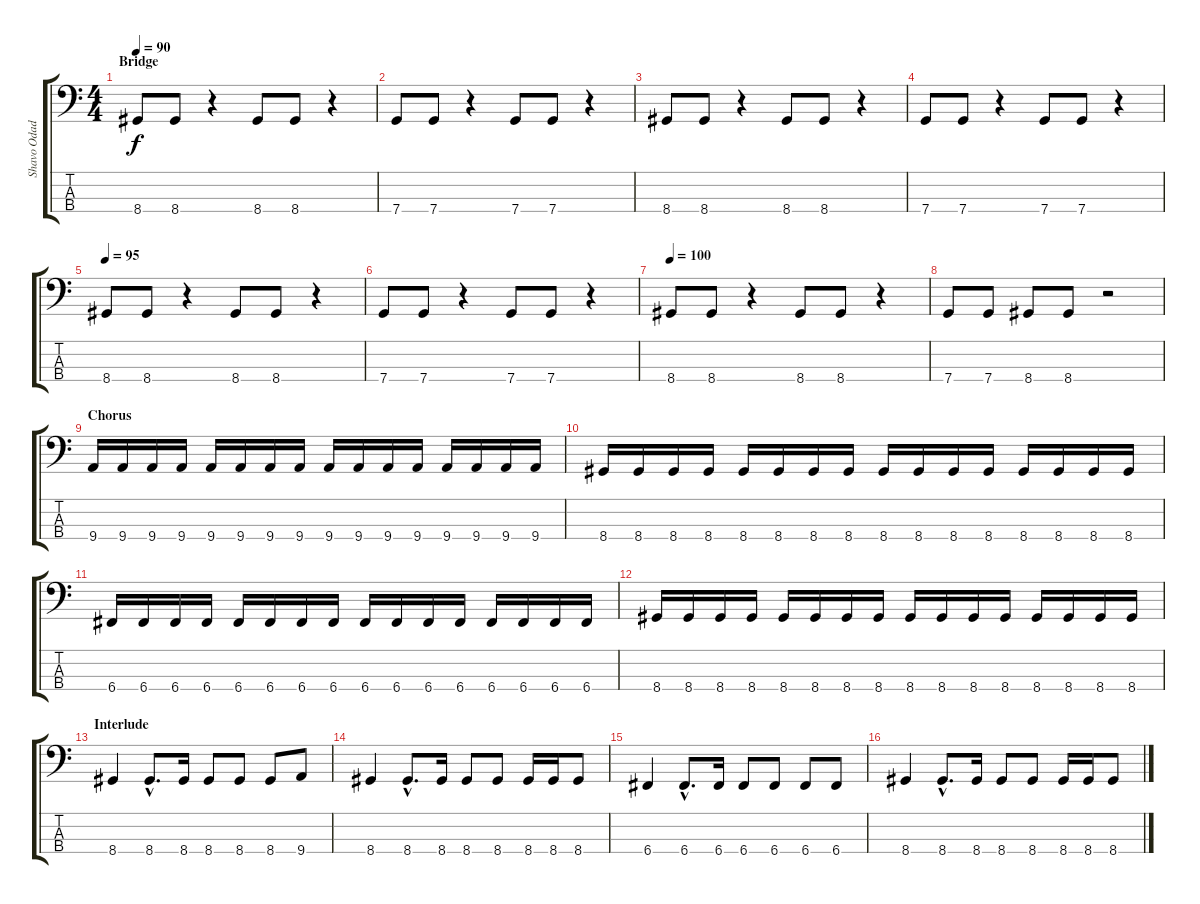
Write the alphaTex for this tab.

\track ("Shavo Odadjian" "Shavo Odad") {instrument slapbass1}
\staff {score tabs}
\tuning (F2 C2 G1 C1) {hide}
\ts (4 4)
\section ("" "Bridge")
\tempo 90
\clef f4
\ks c
8.4.8{dy f} 8.4.8 r.4 8.4.8 8.4.8 r.4 |
7.4.8 7.4.8 r.4 7.4.8 7.4.8 r.4 |
8.4.8 8.4.8 r.4 8.4.8 8.4.8 r.4 |
7.4.8 7.4.8 r.4 7.4.8 7.4.8 r.4 |
\tempo 95
8.4.8 8.4.8 r.4 8.4.8 8.4.8 r.4 |
7.4.8 7.4.8 r.4 7.4.8 7.4.8 r.4 |
\tempo 100
8.4.8 8.4.8 r.4 8.4.8 8.4.8 r.4 |
7.4.8 7.4.8 8.4.8 8.4.8 r.2 |
\section ("" "Chorus")
9.4.16 9.4.16 9.4.16 9.4.16 9.4.16 9.4.16 9.4.16 9.4.16 9.4.16 9.4.16 9.4.16 9.4.16 9.4.16 9.4.16 9.4.16 9.4.16 |
8.4.16 8.4.16 8.4.16 8.4.16 8.4.16 8.4.16 8.4.16 8.4.16 8.4.16 8.4.16 8.4.16 8.4.16 8.4.16 8.4.16 8.4.16 8.4.16 |
6.4.16 6.4.16 6.4.16 6.4.16 6.4.16 6.4.16 6.4.16 6.4.16 6.4.16 6.4.16 6.4.16 6.4.16 6.4.16 6.4.16 6.4.16 6.4.16 |
8.4.16 8.4.16 8.4.16 8.4.16 8.4.16 8.4.16 8.4.16 8.4.16 8.4.16 8.4.16 8.4.16 8.4.16 8.4.16 8.4.16 8.4.16 8.4.16 |
\section ("" "Interlude")
8.4.4 8.4{hac}.8{d} 8.4.16 8.4.8 8.4.8 8.4.8 9.4.8 |
8.4.4 8.4{hac}.8{d} 8.4.16 8.4.8 8.4.8 8.4.16 8.4.16 8.4.8 |
6.4.4 6.4{hac}.8{d} 6.4.16 6.4.8 6.4.8 6.4.8 6.4.8 |
8.4.4 8.4{hac}.8{d} 8.4.16 8.4.8 8.4.8 8.4.16 8.4.16 8.4.8
